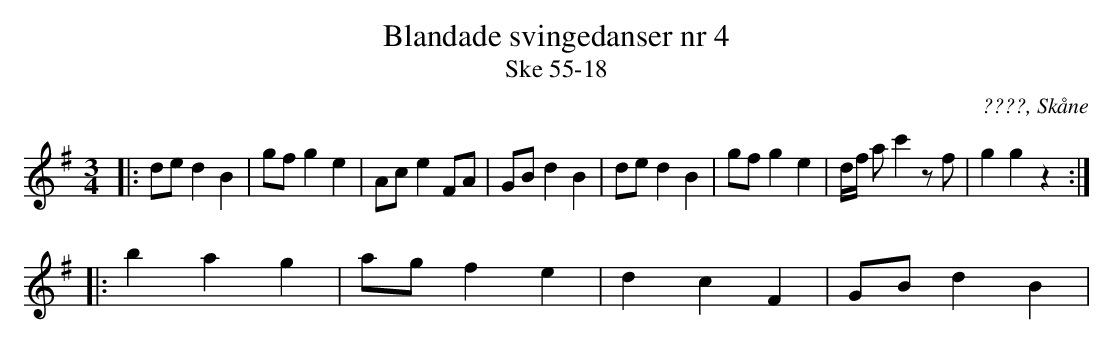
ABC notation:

X:1
T:Blandade svingedanser nr 4
T:Ske 55-18
O:????, Skåne
M:3/4
L:1/8
Q:108
K:G
|: de d2 B2 | gf g2 e2 | Ac e2 #FA# | GB d2 B2 | de d2 B2 | gf g2 e2 | d/f/ a c'2 zf | g2 g2 z2 :|
|: b2 a2 g2 | ag f2 e2 | d2 c2 F2 | GB d2 B2 |
